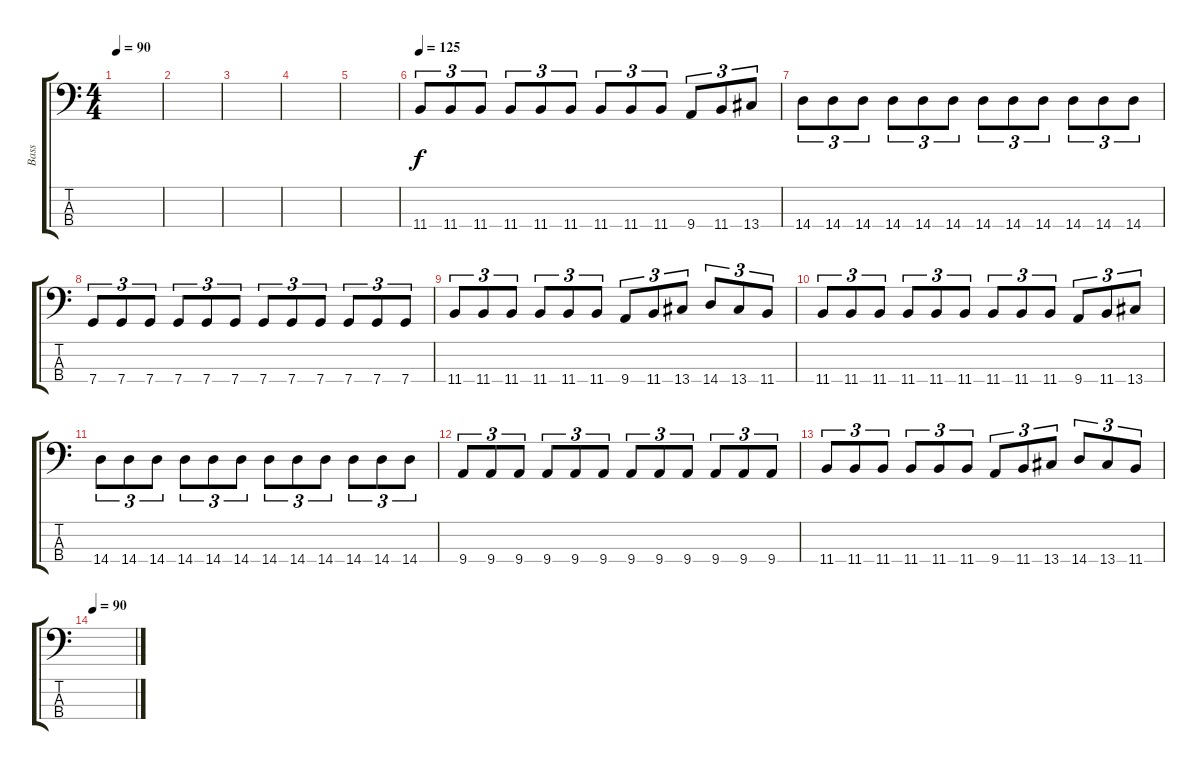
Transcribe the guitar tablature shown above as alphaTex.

\track ("Bass" "Bass") {instrument electricbassfinger}
\staff {score tabs}
\tuning (Eb2 Bb1 F1 C1) {hide}
\ts (4 4)
\tempo 90
\clef f4
\ks c
|
|
|
|
|
\tempo 125
11.4.8{tu (3 2)} 11.4.8{tu (3 2)} 11.4.8{tu (3 2)} 11.4.8{tu (3 2)} 11.4.8{tu (3 2)} 11.4.8{tu (3 2)} 11.4.8{tu (3 2)} 11.4.8{tu (3 2)} 11.4.8{tu (3 2)} 9.4.8{tu (3 2)} 11.4.8{tu (3 2)} 13.4.8{tu (3 2)} |
14.4.8{tu (3 2)} 14.4.8{tu (3 2)} 14.4.8{tu (3 2)} 14.4.8{tu (3 2)} 14.4.8{tu (3 2)} 14.4.8{tu (3 2)} 14.4.8{tu (3 2)} 14.4.8{tu (3 2)} 14.4.8{tu (3 2)} 14.4.8{tu (3 2)} 14.4.8{tu (3 2)} 14.4.8{tu (3 2)} |
7.4.8{tu (3 2)} 7.4.8{tu (3 2)} 7.4.8{tu (3 2)} 7.4.8{tu (3 2)} 7.4.8{tu (3 2)} 7.4.8{tu (3 2)} 7.4.8{tu (3 2)} 7.4.8{tu (3 2)} 7.4.8{tu (3 2)} 7.4.8{tu (3 2)} 7.4.8{tu (3 2)} 7.4.8{tu (3 2)} |
11.4.8{tu (3 2)} 11.4.8{tu (3 2)} 11.4.8{tu (3 2)} 11.4.8{tu (3 2)} 11.4.8{tu (3 2)} 11.4.8{tu (3 2)} 9.4.8{tu (3 2)} 11.4.8{tu (3 2)} 13.4.8{tu (3 2)} 14.4.8{tu (3 2)} 13.4.8{tu (3 2)} 11.4.8{tu (3 2)} |
11.4.8{tu (3 2)} 11.4.8{tu (3 2)} 11.4.8{tu (3 2)} 11.4.8{tu (3 2)} 11.4.8{tu (3 2)} 11.4.8{tu (3 2)} 11.4.8{tu (3 2)} 11.4.8{tu (3 2)} 11.4.8{tu (3 2)} 9.4.8{tu (3 2)} 11.4.8{tu (3 2)} 13.4.8{tu (3 2)} |
14.4.8{tu (3 2)} 14.4.8{tu (3 2)} 14.4.8{tu (3 2)} 14.4.8{tu (3 2)} 14.4.8{tu (3 2)} 14.4.8{tu (3 2)} 14.4.8{tu (3 2)} 14.4.8{tu (3 2)} 14.4.8{tu (3 2)} 14.4.8{tu (3 2)} 14.4.8{tu (3 2)} 14.4.8{tu (3 2)} |
9.4.8{tu (3 2)} 9.4.8{tu (3 2)} 9.4.8{tu (3 2)} 9.4.8{tu (3 2)} 9.4.8{tu (3 2)} 9.4.8{tu (3 2)} 9.4.8{tu (3 2)} 9.4.8{tu (3 2)} 9.4.8{tu (3 2)} 9.4.8{tu (3 2)} 9.4.8{tu (3 2)} 9.4.8{tu (3 2)} |
11.4.8{tu (3 2)} 11.4.8{tu (3 2)} 11.4.8{tu (3 2)} 11.4.8{tu (3 2)} 11.4.8{tu (3 2)} 11.4.8{tu (3 2)} 9.4.8{tu (3 2)} 11.4.8{tu (3 2)} 13.4.8{tu (3 2)} 14.4.8{tu (3 2)} 13.4.8{tu (3 2)} 11.4.8{tu (3 2)} |
\tempo 90
